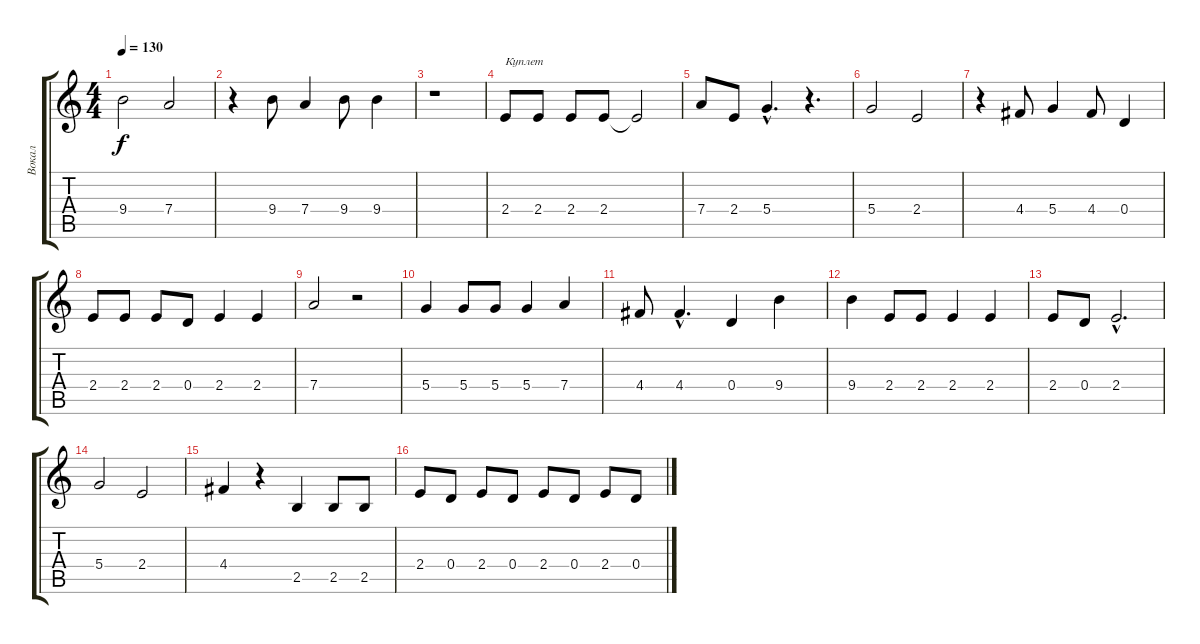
\track ("Вокал" "Вокал") {instrument electricguitarjazz}
\staff {score tabs}
\tuning (E4 B3 G3 D3 A2 E2) {hide}
\ts (4 4)
\tempo 130
\clef g2
\ks c
9.4.2{dy f} 7.4.2 |
r.4 9.4.8 7.4.4 9.4.8 9.4.4 |
r.1 |
2.4.8{txt "Куплет"} 2.4.8 2.4.8 2.4.8 2.4{t}.2 |
7.4.8 2.4.8 5.4{hac}.4{d} r.4{d} |
5.4.2 2.4.2 |
r.4 4.4.8 5.4.4 4.4.8 0.4.4 |
2.4.8 2.4.8 2.4.8 0.4.8 2.4.4 2.4.4 |
7.4.2 r.2 |
5.4.4 5.4.8 5.4.8 5.4.4 7.4.4 |
4.4.8 4.4{hac}.4{d} 0.4.4 9.4.4 |
9.4.4 2.4.8 2.4.8 2.4.4 2.4.4 |
2.4.8 0.4.8 2.4{hac}.2{d} |
5.4.2 2.4.2 |
4.4.4 r.4 2.5.4 2.5.8 2.5.8 |
2.4.8 0.4.8 2.4.8 0.4.8 2.4.8 0.4.8 2.4.8 0.4.8
